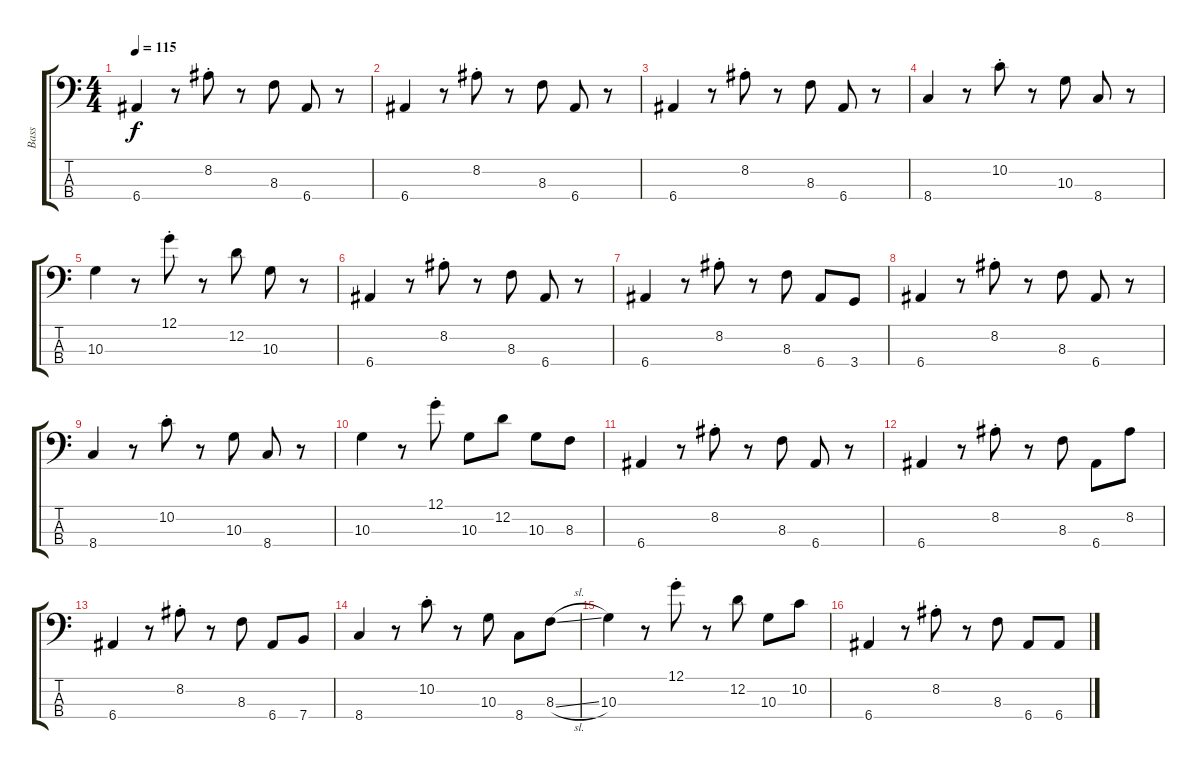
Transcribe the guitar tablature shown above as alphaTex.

\track ("Bass" "Bass") {instrument electricbasspick bank 255}
\staff {score tabs}
\tuning (G2 D2 A1 E1) {hide}
\ts (4 4)
\tempo 115
\clef f4
\ks c
6.4.4{dy f} r.8 8.2{st}.8 r.8 8.3.8 6.4.8 r.8 |
6.4.4 r.8 8.2{st}.8 r.8 8.3.8 6.4.8 r.8 |
6.4.4 r.8 8.2{st}.8 r.8 8.3.8 6.4.8 r.8 |
8.4.4 r.8 10.2{st}.8 r.8 10.3.8 8.4.8 r.8 |
10.3.4 r.8 12.1{st}.8 r.8 12.2.8 10.3.8 r.8 |
6.4.4 r.8 8.2{st}.8 r.8 8.3.8 6.4.8 r.8 |
6.4.4 r.8 8.2{st}.8 r.8 8.3.8 6.4.8 3.4.8 |
6.4.4 r.8 8.2{st}.8 r.8 8.3.8 6.4.8 r.8 |
8.4.4 r.8 10.2{st}.8 r.8 10.3.8 8.4.8 r.8 |
10.3.4 r.8 12.1{st}.8 10.3.8 12.2.8 10.3.8 8.3.8 |
6.4.4 r.8 8.2{st}.8 r.8 8.3.8 6.4.8 r.8 |
6.4.4 r.8 8.2{st}.8 r.8 8.3.8 6.4.8 8.2.8 |
6.4.4 r.8 8.2{st}.8 r.8 8.3.8 6.4.8 7.4.8 |
8.4.4 r.8 10.2{st}.8 r.8 10.3.8 8.4.8 8.3{sl}.8 |
10.3.4 r.8 12.1{st}.8 r.8 12.2.8 10.3.8 10.2.8 |
6.4.4 r.8 8.2{st}.8 r.8 8.3.8 6.4.8 6.4.8
